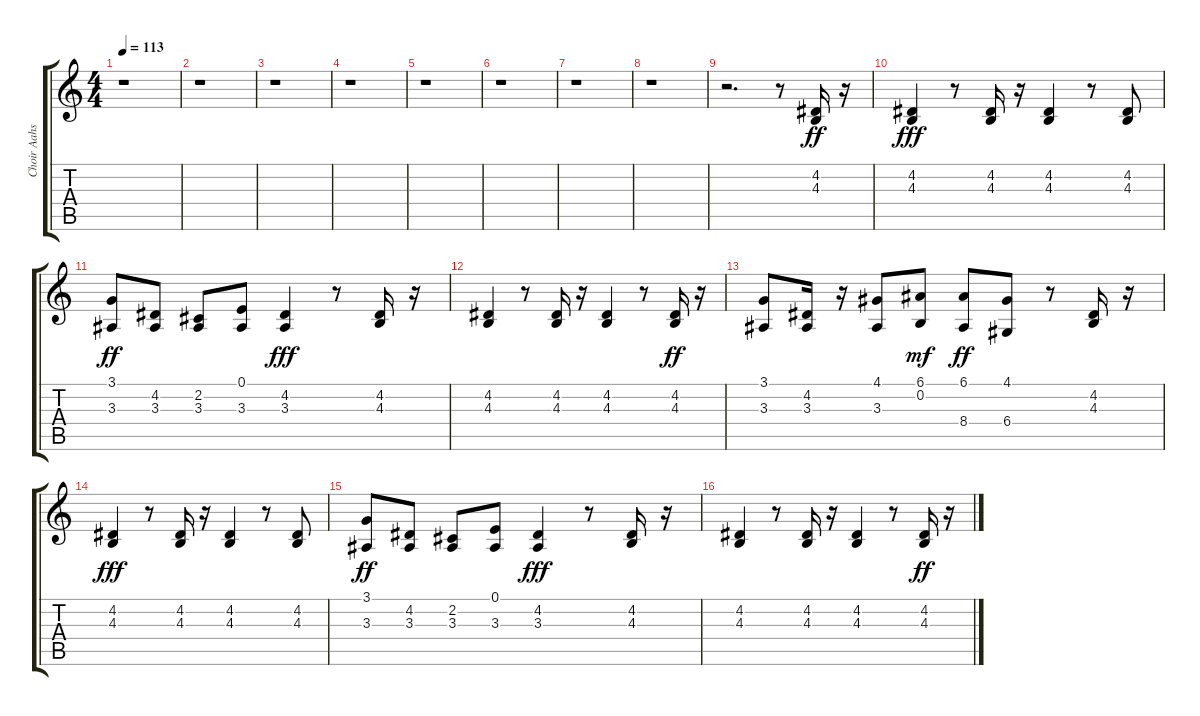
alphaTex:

\track ("Choir Aahs" "Choir Aahs") {instrument choiraahs}
\staff {score tabs}
\tuning (E4 B3 G3 D3 A2 E2) {hide}
\ts (4 4)
\tempo 113
\clef g2
\ks c
r.1{dy ff} |
r.1 |
r.1 |
r.1 |
r.1 |
r.1 |
r.1 |
r.1 |
r.2{d} r.8 (4.2 4.3).16 r.16 |
(4.2 4.3).4{dy fff} r.8 (4.2 4.3).16 r.16 (4.2 4.3).4 r.8 (4.2 4.3).8 |
(3.1 3.3).8{dy ff} (4.2 3.3).8 (2.2 3.3).8 (0.1 3.3).8 (4.2 3.3).4{dy fff} r.8 (4.2 4.3).16 r.16 |
(4.2 4.3).4 r.8 (4.2 4.3).16 r.16 (4.2 4.3).4 r.8 (4.2 4.3).16{dy ff} r.16 |
(3.1 3.3).8 (4.2 3.3).16 r.16 (4.1 3.3).8 (6.1 0.2).8{dy mf} (6.1 8.4).8{dy ff} (4.1 6.4).8 r.8 (4.2 4.3).16 r.16 |
(4.2 4.3).4{dy fff} r.8 (4.2 4.3).16 r.16 (4.2 4.3).4 r.8 (4.2 4.3).8 |
(3.1 3.3).8{dy ff} (4.2 3.3).8 (2.2 3.3).8 (0.1 3.3).8 (4.2 3.3).4{dy fff} r.8 (4.2 4.3).16 r.16 |
(4.2 4.3).4 r.8 (4.2 4.3).16 r.16 (4.2 4.3).4 r.8 (4.2 4.3).16{dy ff} r.16
